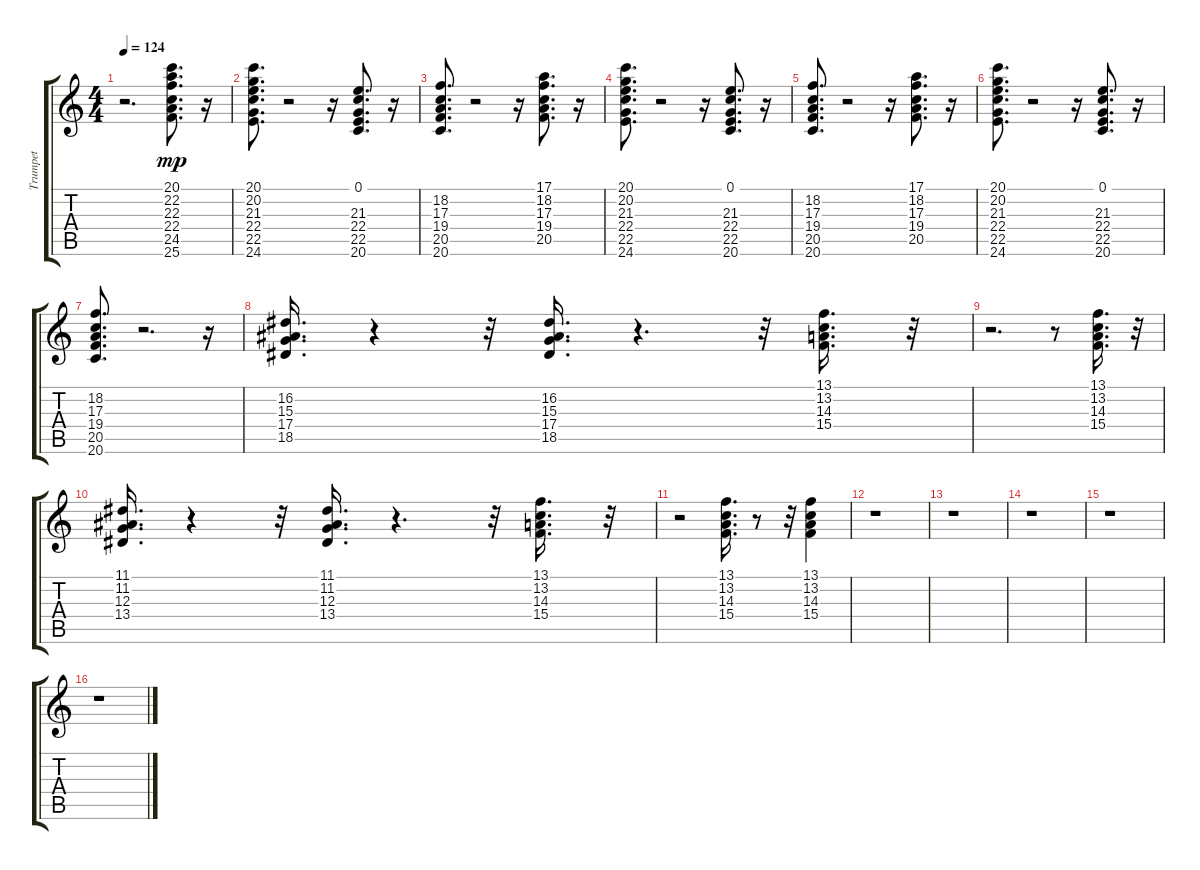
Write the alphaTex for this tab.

\track ("Trumpet" "Trumpet") {instrument trumpet}
\staff {score tabs}
\tuning (E4 B3 G3 D3 A2 E2) {hide}
\ts (4 4)
\tempo 124
\clef g2
\ks c
r.2{d dy mp instrument trumpet} (20.1 22.2 22.3 22.4 24.5 25.6).8{d} r.16 |
(20.1 20.2 21.3 22.4 22.5 24.6).8{d} r.2 r.16 (0.1 21.3 22.4 22.5 20.6).8{d} r.16 |
(18.2 17.3 19.4 20.5 20.6).8{d} r.2 r.16 (17.1 18.2 17.3 19.4 20.5).8{d} r.16 |
(20.1 20.2 21.3 22.4 22.5 24.6).8{d} r.2 r.16 (0.1 21.3 22.4 22.5 20.6).8{d} r.16 |
(18.2 17.3 19.4 20.5 20.6).8{d} r.2 r.16 (17.1 18.2 17.3 19.4 20.5).8{d} r.16 |
(20.1 20.2 21.3 22.4 22.5 24.6).8{d} r.2 r.16 (0.1 21.3 22.4 22.5 20.6).8{d} r.16 |
(18.2 17.3 19.4 20.5 20.6).8{d} r.2{d} r.16 |
(16.2 15.3 17.4 18.5).16{d} r.4 r.32 (16.2 15.3 17.4 18.5).16{d} r.4{d} r.32 (13.1 13.2 14.3 15.4).16{d} r.32 |
r.2{d} r.8 (13.1 13.2 14.3 15.4).16{d} r.32 |
(11.1 11.2 12.3 13.4).16{d} r.4 r.32 (11.1 11.2 12.3 13.4).16{d} r.4{d} r.32 (13.1 13.2 14.3 15.4).16{d} r.32 |
r.2 (13.1 13.2 14.3 15.4).16{d} r.8 r.32 (13.1 13.2 14.3 15.4).4 |
r.1 |
r.1 |
r.1 |
r.1 |
r.1
